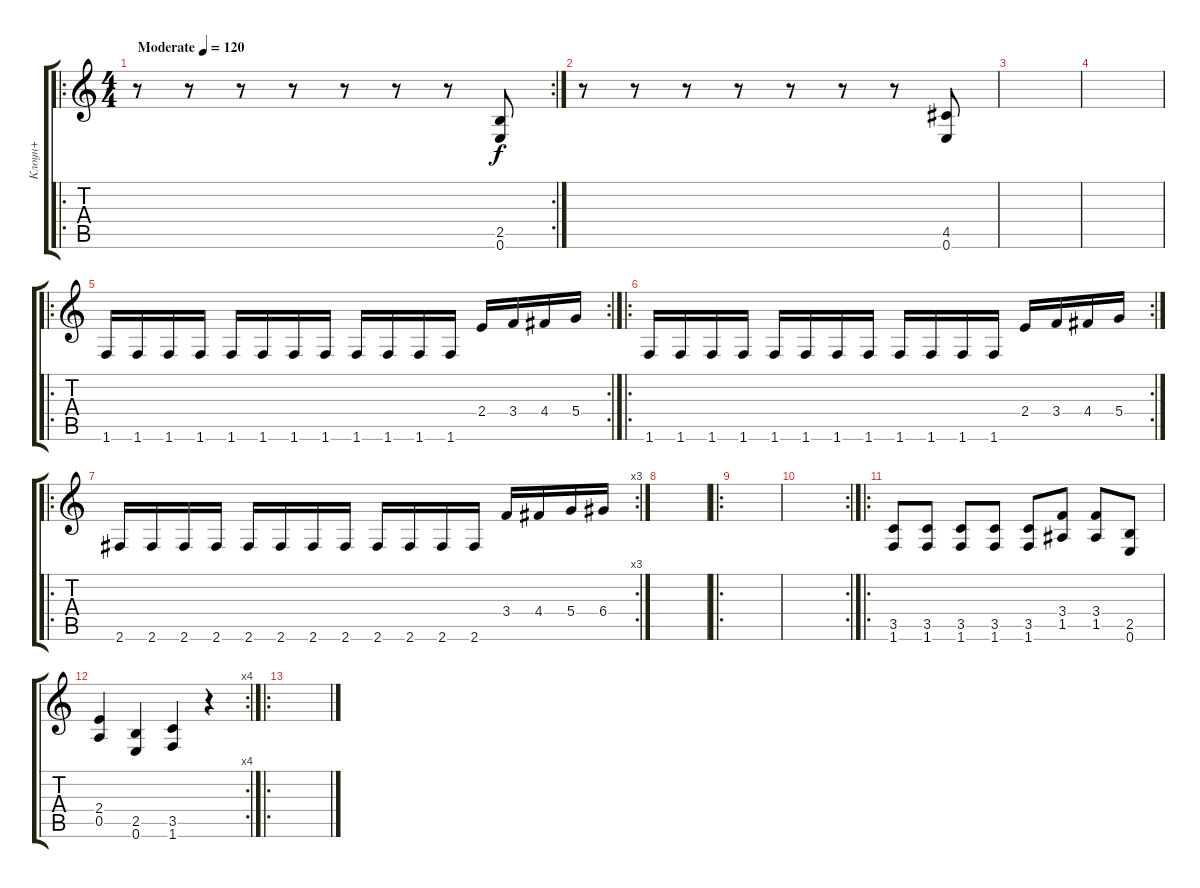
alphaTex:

\track ("Клоун+" "Клоун+") {instrument overdrivenguitar}
\staff {score tabs}
\tuning (E4 B3 G3 D3 A2 E2) {hide}
\ro
\rc 2
\ts (4 4)
\tempo (120 "Moderate")
\clef g2
\ks c
r.8{dy f instrument overdrivenguitar} r.8 r.8 r.8 r.8 r.8 r.8 (2.5 0.6).8 |
r.8 r.8 r.8 r.8 r.8 r.8 r.8 (4.5 0.6).8 |
|
|
\ro
\rc 2
1.6.16 1.6.16 1.6.16 1.6.16 1.6.16 1.6.16 1.6.16 1.6.16 1.6.16 1.6.16 1.6.16 1.6.16 2.4.16 3.4.16 4.4.16 5.4.16 |
\ro
\rc 2
1.6.16 1.6.16 1.6.16 1.6.16 1.6.16 1.6.16 1.6.16 1.6.16 1.6.16 1.6.16 1.6.16 1.6.16 2.4.16 3.4.16 4.4.16 5.4.16 |
\ro
\rc 3
2.6.16 2.6.16 2.6.16 2.6.16 2.6.16 2.6.16 2.6.16 2.6.16 2.6.16 2.6.16 2.6.16 2.6.16 3.4.16 4.4.16 5.4.16 6.4.16 |
|
\ro
|
\rc 2
|
\ro
(3.5 1.6).8 (3.5 1.6).8 (3.5 1.6).8 (3.5 1.6).8 (3.5 1.6).8 (3.4 1.5).8 (3.4 1.5).8 (2.5 0.6).8 |
\rc 4
(2.4 0.5).4 (2.5 0.6).4 (3.5 1.6).4 r.4 |
\ro
